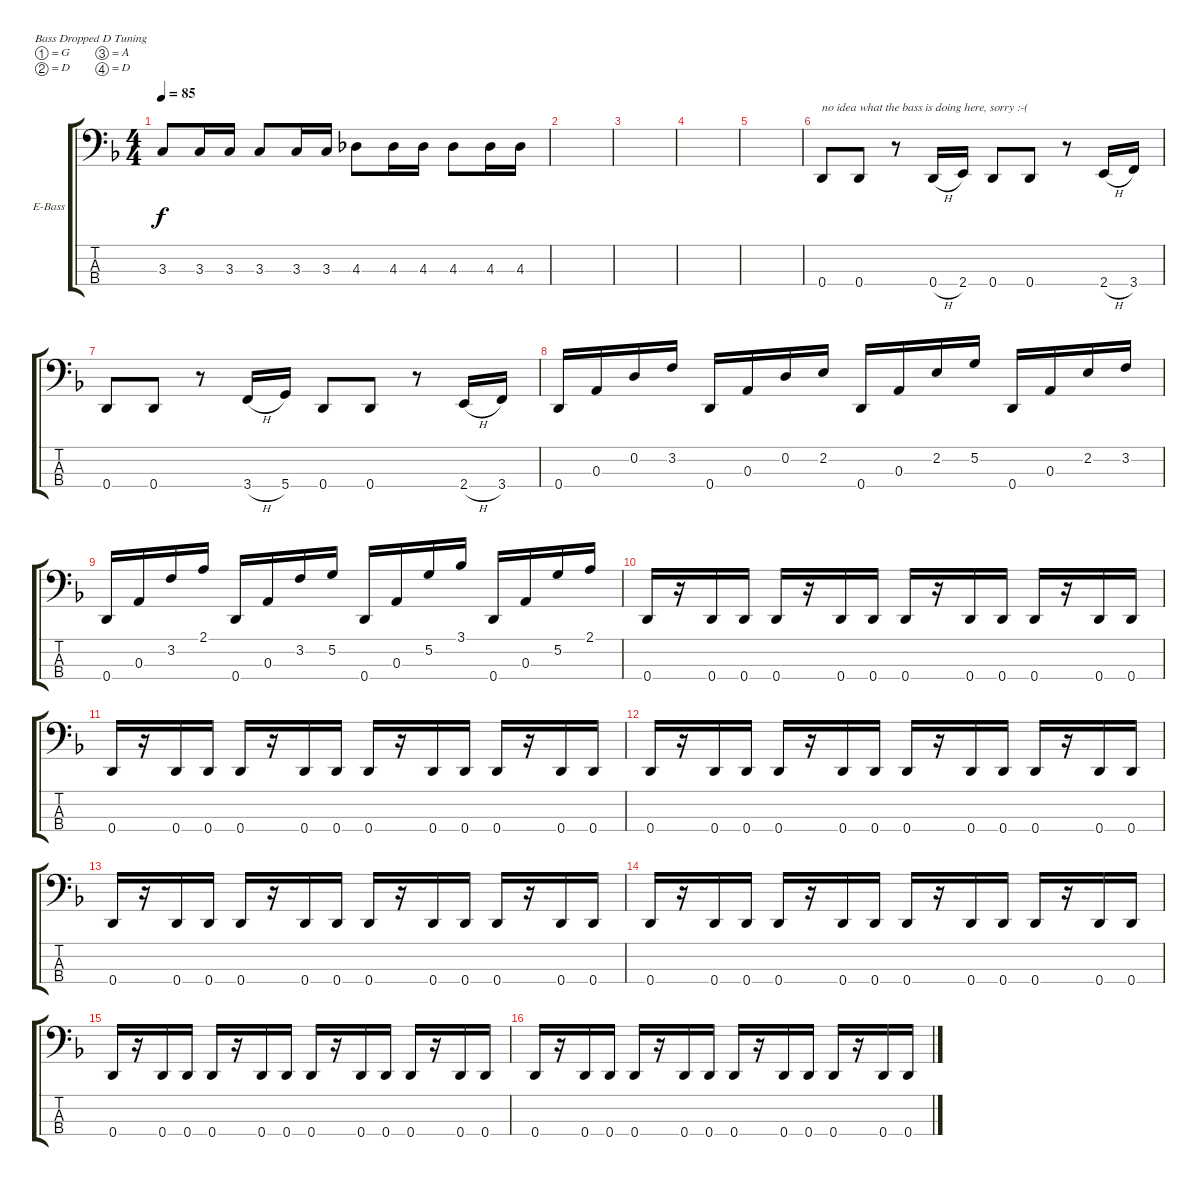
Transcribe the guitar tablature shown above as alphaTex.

\bracketExtendMode groupsimilarinstruments
\firstSystemTrackNameOrientation horizontal
\otherSystemsTrackNameOrientation horizontal
\track ("Bass" "E-Bass") {instrument electricbassfinger}
\staff {score tabs}
\tuning (G2 D2 A1 D1)
\ts (4 4)
\tempo 85
\clef f4
\ks dminor
3.3.8{dy f} 3.3.16 3.3.16 3.3.8 3.3.16 3.3.16 4.3.8 4.3.16 4.3.16 4.3.8 4.3.16 4.3.16 |
|
|
|
|
0.4.8{txt "no idea what the bass is doing here, sorry :-("} 0.4.8 r.8 0.4{h}.16 2.4.16 0.4.8 0.4.8 r.8 2.4{h}.16 3.4.16 |
0.4.8 0.4.8 r.8 3.4{h}.16 5.4.16 0.4.8 0.4.8 r.8 2.4{h}.16 3.4.16 |
0.4.16 0.3.16 0.2.16 3.2.16 0.4.16 0.3.16 0.2.16 2.2.16 0.4.16 0.3.16 2.2.16 5.2.16 0.4.16 0.3.16 2.2.16 3.2.16 |
0.4.16 0.3.16 3.2.16 2.1.16 0.4.16 0.3.16 3.2.16 5.2.16 0.4.16 0.3.16 5.2.16 3.1.16 0.4.16 0.3.16 5.2.16 2.1.16 |
0.4.16 r.16 0.4.16 0.4.16 0.4.16 r.16 0.4.16 0.4.16 0.4.16 r.16 0.4.16 0.4.16 0.4.16 r.16 0.4.16 0.4.16 |
0.4.16 r.16 0.4.16 0.4.16 0.4.16 r.16 0.4.16 0.4.16 0.4.16 r.16 0.4.16 0.4.16 0.4.16 r.16 0.4.16 0.4.16 |
0.4.16 r.16 0.4.16 0.4.16 0.4.16 r.16 0.4.16 0.4.16 0.4.16 r.16 0.4.16 0.4.16 0.4.16 r.16 0.4.16 0.4.16 |
0.4.16 r.16 0.4.16 0.4.16 0.4.16 r.16 0.4.16 0.4.16 0.4.16 r.16 0.4.16 0.4.16 0.4.16 r.16 0.4.16 0.4.16 |
0.4.16 r.16 0.4.16 0.4.16 0.4.16 r.16 0.4.16 0.4.16 0.4.16 r.16 0.4.16 0.4.16 0.4.16 r.16 0.4.16 0.4.16 |
0.4.16 r.16 0.4.16 0.4.16 0.4.16 r.16 0.4.16 0.4.16 0.4.16 r.16 0.4.16 0.4.16 0.4.16 r.16 0.4.16 0.4.16 |
0.4.16 r.16 0.4.16 0.4.16 0.4.16 r.16 0.4.16 0.4.16 0.4.16 r.16 0.4.16 0.4.16 0.4.16 r.16 0.4.16 0.4.16
